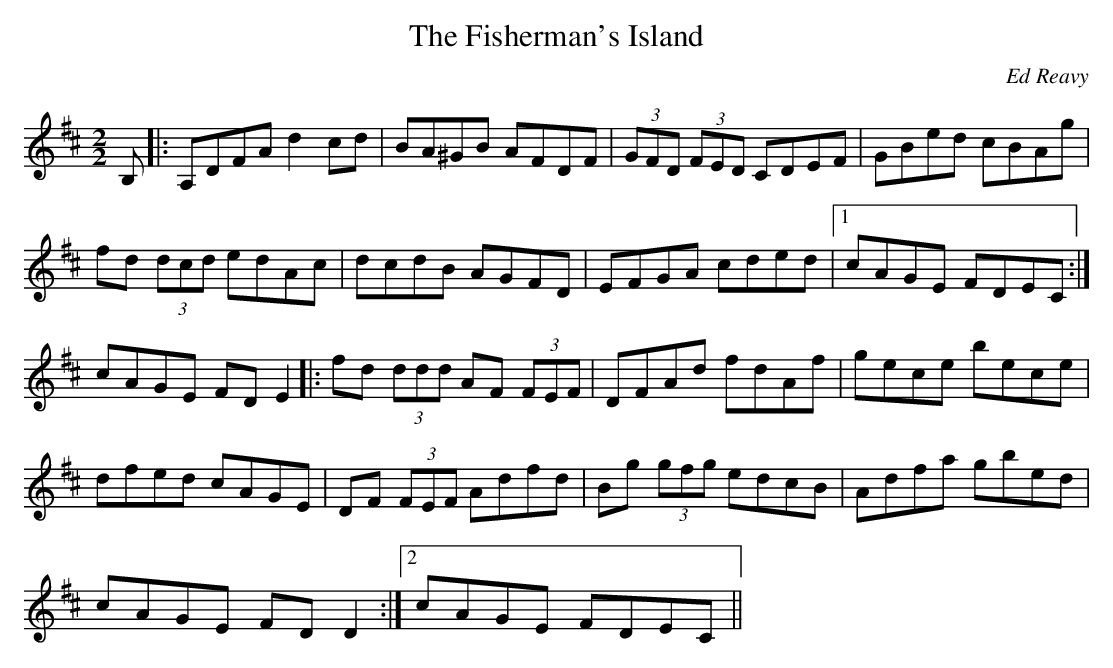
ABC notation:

X:1
T:The Fisherman's Island
C:Ed Reavy
M:2/2
L:1/8
K:D
B,|:A,DFA d2 cd|BA^GB AFDF|(3GFD (3FED CDEF|GBed cBAg|
fd (3dcd edAc|dcdB AGFD|EFGA cded|1cAGE FDEC:|
2cAGE FD E2||:fd (3ddd AF (3FEF|DFAd fdAf|gece bece|
dfed cAGE|DF (3FEF Adfd|Bg (3gfg edcB|Adfa gbed|
1cAGE FD D2:|2cAGE FDEC||
